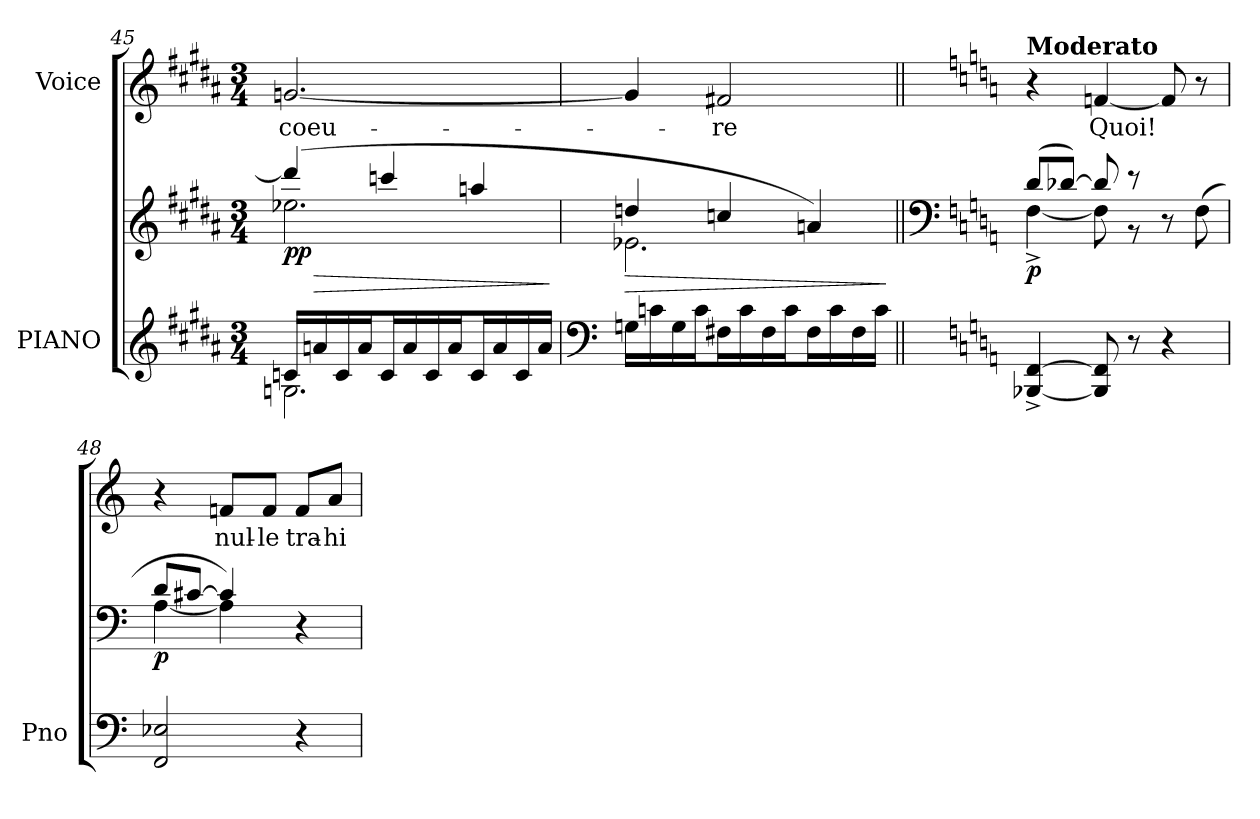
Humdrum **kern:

**kern	**kern	**dynam	**kern	**text	**dynam
*part2	*part2	*part2	*part1	*part1	*part1
*staff3	*staff2	*staff2/3	*staff1	*staff1	*staff1
*I"PIANO	*	*	*I"Voice	*	*
*I'Pno	*	*	*	*	*
*clefG2	*clefG2	*	*clefG2	*	*
*k[f#c#g#d#a#]	*k[f#c#g#d#a#]	*	*k[f#c#g#d#a#]	*	*
*M3/4	*M3/4	*	*M3/4	*	*
=45	=45	=45	=45	=45	=45
*^	*	*	*	*	*
!	!	!	!LO:HP:b	!	!	!
*	*	*^	*	*	*	*
!	!	!	!	!LO:DY:n=1:b	!	!	!
16cn/LL	2.Gn\	(4dddn/]	2.ee-X\	> pp	[2.gni/	-coeu-	.
16an/	.	.	.	.	.	.	.
16c/	.	.	.	.	.	.	.
16a/J	.	.	.	.	.	.	.
16c/L	.	4cccn/	.	.	.	.	.
16a/	.	.	.	.	.	.	.
16c/	.	.	.	.	.	.	.
16a/J	.	.	.	.	.	.	.
16c/L	.	4aan/	.	.	.	.	.
16a/	.	.	.	.	.	.	.
16c/	.	.	.	.	.	.	.
16a/JJ	.	.	.	.	.	.	.
*v	*v	*	*	*	*	*	*
*	*v	*v	*	*	*	*
.	.	]	.	.	.
=46	=46	=46	=46	=46	=46
*clefF4	*	*	*	*	*
!	!	!LO:HP:b	!	!	!
*	*^	*	*	*	*
16Gn\LL	4ddn/	2.e-X\	>	4gni/]	.	.
16cn\	.	.	.	.	.	.
16G\	.	.	.	.	.	.
16c\J	.	.	.	.	.	.
16F#X\L	4ccn/	.	.	2f#X/	-re	.
16c\	.	.	.	.	.	.
16F#\	.	.	.	.	.	.
16c\J	.	.	.	.	.	.
16F#\L	4an/)	.	.	.	.	.
16c\	.	.	.	.	.	.
16F#\	.	.	.	.	.	.
16c\JJ	.	.	.	.	.	.
*	*v	*v	*	*	*	*
.	.	]	.	.	.
=47||	=47||	=47||	=47||	=47||	=47||
*	*clefF4	*	*	*	*
*k[]	*k[]	*	*k[]	*	*
*	*^	*	*	*	*
!	!	!	!	!LO:TX:a:B:t=Moderato	!	!
!	!	!	!LO:DY:b	!	!	!
[4BBB-X/^> [4FF/^>	(8d/L	[4F^\	p	4r	.	.
.	[8d-X/J)	.	.	.	.	.
8BBB-/] 8FF/]	8d-/]	8F\]	.	[4fn/	Quoi!	.
8r	8r	8r	.	.	.	.
!	!	!	!	!	!	!LO:DY:b
!	!	!	!	!	!	!LO:DY:n=1:b
4r	4ryy	8r	.	8f/]	.	p other-dynamics
.	.	(8F\	.	8r	.	.
=48	=48	=48	=48	=48	=48	=48
!	!	!	!LO:DY:b	!	!	!
2FF/ 2E-X/	8d/L	[4A\	p	4r	.	.
.	[8c#X/J	.	.	.	.	.
.	4c#/])	4A\]	.	8fn/L	nul-	.
.	.	.	.	8f/J	-le	.
4r	4r	4ryy	.	8f/L	tra-	.
.	.	.	.	8a/J	-hi-	.
*	*v	*v	*	*	*	*
=	=	=	=	=	=
*-	*-	*-	*-	*-	*-
